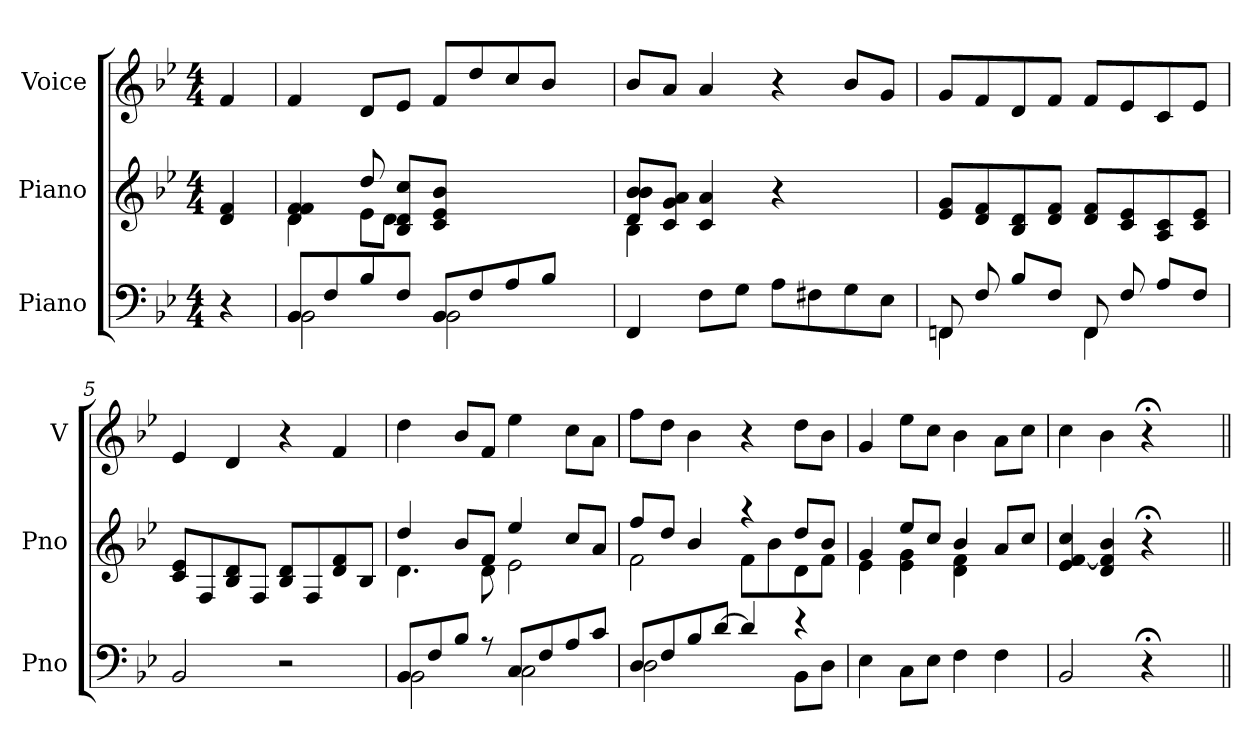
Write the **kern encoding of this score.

**kern	**kern	**kern
*part3	*part2	*part1
*staff3	*staff2	*staff1
*I"Piano	*I"Piano	*I"Voice
*I'Pno	*I'Pno	*I'V
*clefF4	*clefG2	*clefG2
*k[b-e-]	*k[b-e-]	*k[b-e-]
*M4/4	*M4/4	*M4/4
*MM60	*MM60	*MM60
=1	=1	=1
4r	4d/ 4f/	4f/
=2	=2	=2
*^	*^	*
8BB-/L	2BB-\	4d/ 4f/ 4f/	4d\	4f/
8F/	.	.	.	.
8B-/	.	8dd/	8e-\L	8d/L
8F/J	.	8B-/ 8d/ 8cc/L	8d\J	8e-/J
8BB-/L	2BB-\	8c/ 8e-/ 8b-/J	2ryy	8f/L
8F/	.	2ryy	.	8dd/
8A/	.	.	.	8cc/
8B-/J	.	.	.	8b-/J
8ryy	8ryy	.	8ryy	8ryy
*v	*v	*	*	*
=3	=3	=3	=3
4FF/	8d/ 8b-/ 8b-/L	4B-\	8b-/L
.	8c/ 8g/ 8a/J	.	8a/J
8F\L	4c/ 4a/	2.ryy	4a/
8G\J	.	.	.
8A\L	4r	.	4r
8F#X\	.	.	.
8G\	4ryy	.	8b-/L
8E-\J	.	.	8g/J
*	*v	*v	*
=4	=4	=4
*^	*	*
8FFn/	4FF\	8e-/ 8g/L	8g/L
8F/	.	8d/ 8f/	8f/
8B-/L	4ryy	8B-/ 8d/	8d/
8F/J	.	8d/ 8f/J	8f/J
8FF/	4FF\	8d/ 8f/L	8f/L
8F/	.	8c/ 8e-/	8e-/
8A/L	4ryy	8A/ 8c/	8c/
8F/J	.	8c/ 8e-/J	8e-/J
*v	*v	*	*
!!LO:LB:g=z
=5	=5	=5
2BB-/	8c/ 8e-/L	4e-/
.	8F/	.
.	8B-/ 8d/	4d/
.	8F/J	.
2r	8B-/ 8d/L	4r
.	8F/	.
.	8d/ 8f/	4f/
.	8B-/J	.
=6	=6	=6
*^	*^	*
8BB-/L	2BB-\	4dd/	4.d\	4dd\
8F/	.	.	.	.
8B-/J	.	8b-/L	.	8b-/L
8r	.	8f/J	8d\	8f/J
8C/L	2C\	4ee-/	2e-\	4ee-\
8F/	.	.	.	.
8A/	.	8cc/L	.	8cc\L
8c/J	.	8a/J	.	8a\J
=7	=7	=7	=7	=7
8D/L	2D\	8ff/L	2f\	8ff\L
8F/	.	8dd/J	.	8dd\J
8B-/	.	4b-/	.	4b-\
[8d/J	.	.	.	.
4d/]	4ryy	4r	8f\L	4r
.	.	.	8b-\	.
4r	8BB-\L	8dd/L	8d\	8dd\L
.	8D\J	8b-/J	8f\J	8b-\J
*v	*v	*	*	*
=8	=8	=8	=8
4E-\	4g/	4e-\	4g/
8C\L	8ee-/L	4e-\ 4g\	8ee-\L
8E-\J	8cc/J	.	8cc\J
4F\	4b-/	4d\ 4f\	4b-\
4F\	8a/L	4ryy	8a\L
.	8cc/J	.	8cc\J
*	*v	*v	*
!!LO:LB:g=z
=9	=9	=9
2BB-/	4e-/ [4f/ 4cc/	4cc\
.	4d/ 4f/] 4b-/	4b-\
4r;	4r;	4r;
4ryy	4ryy	4ryy
=||	=||	=||
*-	*-	*-
